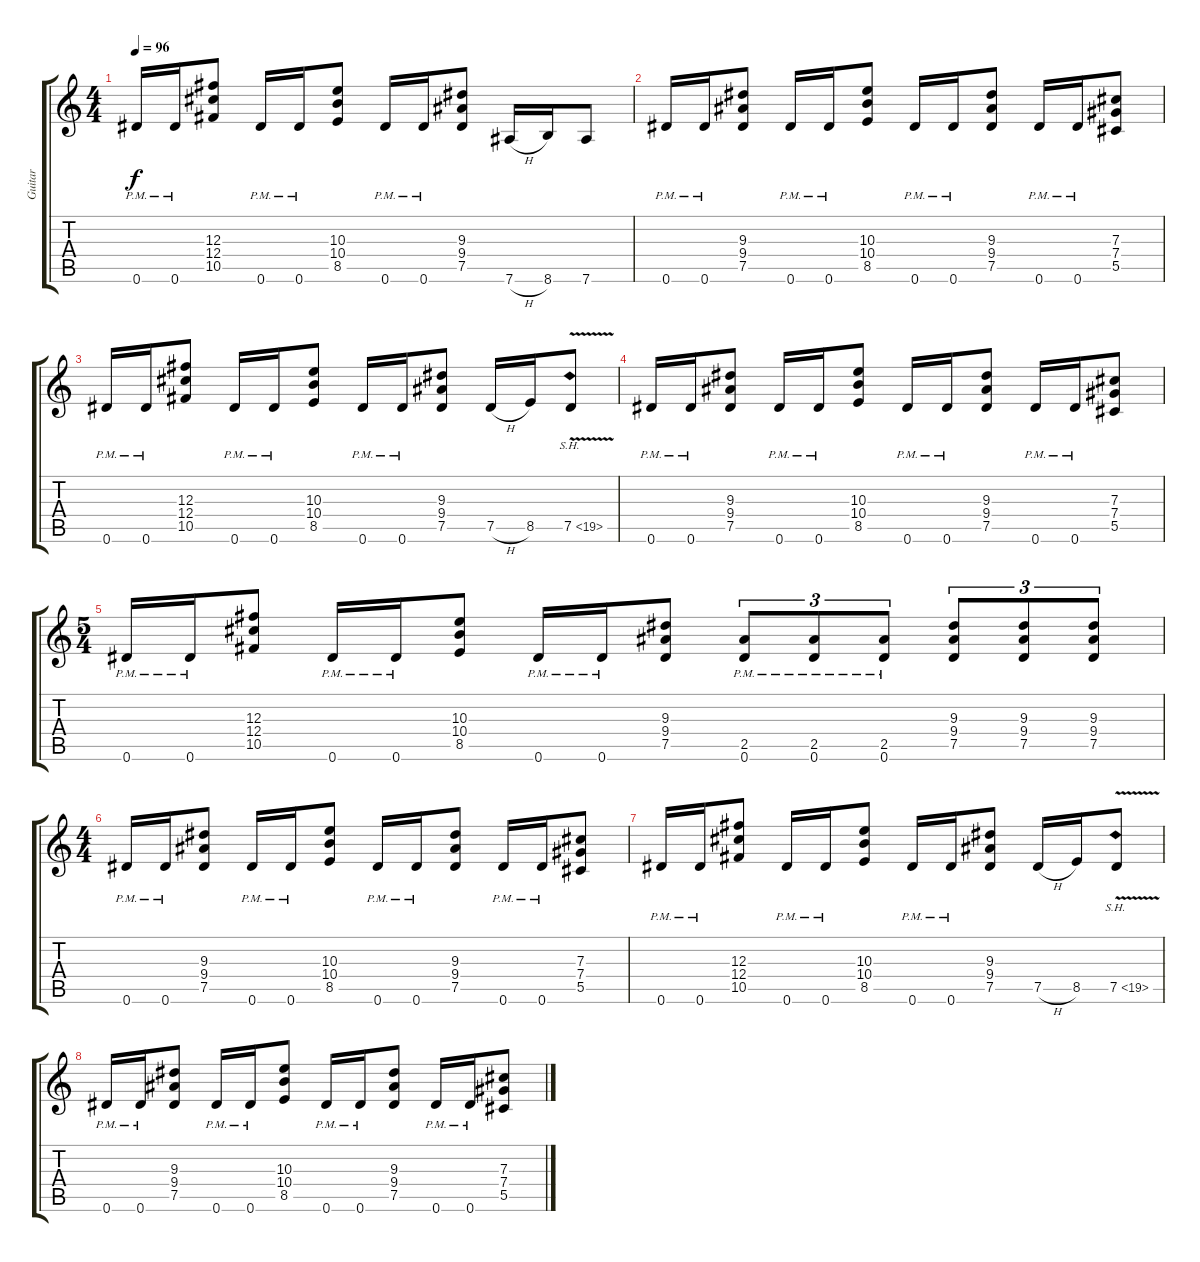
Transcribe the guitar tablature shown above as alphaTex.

\track ("Guitar" "Guitar") {instrument overdrivenguitar}
\staff {score tabs}
\tuning (Eb4 Bb3 Gb3 Db3 Ab2 Eb2) {hide}
\ts (4 4)
\tempo 96
\clef g2
\ks c
0.6{pm}.16{ot 8vb dy f} 0.6{pm}.16{ot 8vb} (12.3 12.4 10.5).8 0.6{pm}.16{ot 8vb} 0.6{pm}.16{ot 8vb} (10.3 10.4 8.5).8 0.6{pm}.16{ot 8vb} 0.6{pm}.16{ot 8vb} (9.3 9.4 7.5).8 7.6{h}.16 8.6.16 7.6.8 |
0.6{pm}.16{ot 8vb} 0.6{pm}.16{ot 8vb} (9.3 9.4 7.5).8 0.6{pm}.16{ot 8vb} 0.6{pm}.16{ot 8vb} (10.3 10.4 8.5).8 0.6{pm}.16{ot 8vb} 0.6{pm}.16{ot 8vb} (9.3 9.4 7.5).8 0.6{pm}.16{ot 8vb} 0.6{pm}.16{ot 8vb} (7.3 7.4 5.5).8 |
0.6{pm}.16{ot 8vb} 0.6{pm}.16{ot 8vb} (12.3 12.4 10.5).8 0.6{pm}.16{ot 8vb} 0.6{pm}.16{ot 8vb} (10.3 10.4 8.5).8 0.6{pm}.16{ot 8vb} 0.6{pm}.16{ot 8vb} (9.3 9.4 7.5).8 7.5{h}.16 8.5.16 7.5{sh 12 v}.8 |
0.6{pm}.16{ot 8vb} 0.6{pm}.16{ot 8vb} (9.3 9.4 7.5).8 0.6{pm}.16{ot 8vb} 0.6{pm}.16{ot 8vb} (10.3 10.4 8.5).8 0.6{pm}.16{ot 8vb} 0.6{pm}.16{ot 8vb} (9.3 9.4 7.5).8 0.6{pm}.16{ot 8vb} 0.6{pm}.16{ot 8vb} (7.3 7.4 5.5).8 |
\ts (5 4)
0.6{pm}.16{ot 8vb} 0.6{pm}.16{ot 8vb} (12.3 12.4 10.5).8 0.6{pm}.16{ot 8vb} 0.6{pm}.16{ot 8vb} (10.3 10.4 8.5).8 0.6{pm}.16{ot 8vb} 0.6{pm}.16{ot 8vb} (9.3 9.4 7.5).8 (2.5{pm} 0.6{pm}).8{tu (3 2) ot 8vb} (2.5{pm} 0.6{pm}).8{tu (3 2) ot 8vb} (2.5{pm} 0.6{pm}).8{tu (3 2) ot 8vb} (9.3 9.4 7.5).8{tu (3 2)} (9.3 9.4 7.5).8{tu (3 2)} (9.3 9.4 7.5).8{tu (3 2)} |
\ts (4 4)
0.6{pm}.16{ot 8vb} 0.6{pm}.16{ot 8vb} (9.3 9.4 7.5).8 0.6{pm}.16{ot 8vb} 0.6{pm}.16{ot 8vb} (10.3 10.4 8.5).8 0.6{pm}.16{ot 8vb} 0.6{pm}.16{ot 8vb} (9.3 9.4 7.5).8 0.6{pm}.16{ot 8vb} 0.6{pm}.16{ot 8vb} (7.3 7.4 5.5).8 |
0.6{pm}.16{ot 8vb} 0.6{pm}.16{ot 8vb} (12.3 12.4 10.5).8 0.6{pm}.16{ot 8vb} 0.6{pm}.16{ot 8vb} (10.3 10.4 8.5).8 0.6{pm}.16{ot 8vb} 0.6{pm}.16{ot 8vb} (9.3 9.4 7.5).8 7.5{h}.16 8.5.16 7.5{sh 12 v}.8 |
0.6{pm}.16{ot 8vb} 0.6{pm}.16{ot 8vb} (9.3 9.4 7.5).8 0.6{pm}.16{ot 8vb} 0.6{pm}.16{ot 8vb} (10.3 10.4 8.5).8 0.6{pm}.16{ot 8vb} 0.6{pm}.16{ot 8vb} (9.3 9.4 7.5).8 0.6{pm}.16{ot 8vb} 0.6{pm}.16{ot 8vb} (7.3 7.4 5.5).8
